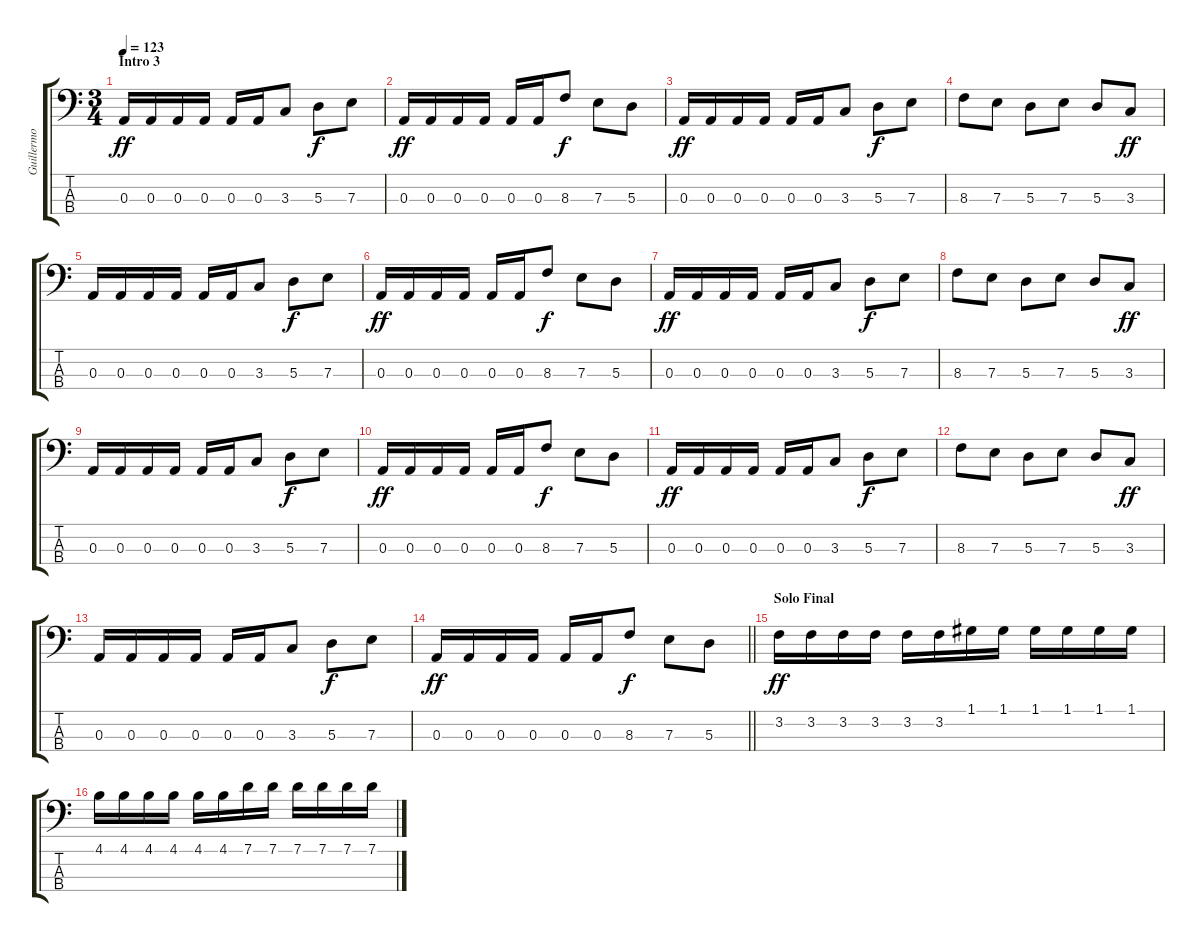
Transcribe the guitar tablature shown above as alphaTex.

\track ("Guillermo Sanchez" "Guillermo ") {instrument electricbassfinger}
\staff {score tabs}
\tuning (G2 D2 A1 E1) {hide}
\ts (3 4)
\section ("" "Intro 3")
\tempo 123
\clef f4
\ks c
0.3.16{dy ff} 0.3.16 0.3.16 0.3.16 0.3.16 0.3.16 3.3.8 5.3.8{dy f} 7.3.8 |
0.3.16{dy ff} 0.3.16 0.3.16 0.3.16 0.3.16 0.3.16 8.3.8{dy f} 7.3.8 5.3.8 |
0.3.16{dy ff} 0.3.16 0.3.16 0.3.16 0.3.16 0.3.16 3.3.8 5.3.8{dy f} 7.3.8 |
8.3.8 7.3.8 5.3.8 7.3.8 5.3.8 3.3.8{dy ff} |
0.3.16 0.3.16 0.3.16 0.3.16 0.3.16 0.3.16 3.3.8 5.3.8{dy f} 7.3.8 |
0.3.16{dy ff} 0.3.16 0.3.16 0.3.16 0.3.16 0.3.16 8.3.8{dy f} 7.3.8 5.3.8 |
0.3.16{dy ff} 0.3.16 0.3.16 0.3.16 0.3.16 0.3.16 3.3.8 5.3.8{dy f} 7.3.8 |
8.3.8 7.3.8 5.3.8 7.3.8 5.3.8 3.3.8{dy ff} |
0.3.16 0.3.16 0.3.16 0.3.16 0.3.16 0.3.16 3.3.8 5.3.8{dy f} 7.3.8 |
0.3.16{dy ff} 0.3.16 0.3.16 0.3.16 0.3.16 0.3.16 8.3.8{dy f} 7.3.8 5.3.8 |
0.3.16{dy ff} 0.3.16 0.3.16 0.3.16 0.3.16 0.3.16 3.3.8 5.3.8{dy f} 7.3.8 |
8.3.8 7.3.8 5.3.8 7.3.8 5.3.8 3.3.8{dy ff} |
0.3.16 0.3.16 0.3.16 0.3.16 0.3.16 0.3.16 3.3.8 5.3.8{dy f} 7.3.8 |
\barLineRight lightlight
0.3.16{dy ff} 0.3.16 0.3.16 0.3.16 0.3.16 0.3.16 8.3.8{dy f} 7.3.8 5.3.8 |
\section ("" "Solo Final")
3.2.16{dy ff} 3.2.16 3.2.16 3.2.16 3.2.16 3.2.16 1.1.16 1.1.16 1.1.16 1.1.16 1.1.16 1.1.16 |
4.1.16 4.1.16 4.1.16 4.1.16 4.1.16 4.1.16 7.1.16 7.1.16 7.1.16 7.1.16 7.1.16 7.1.16
